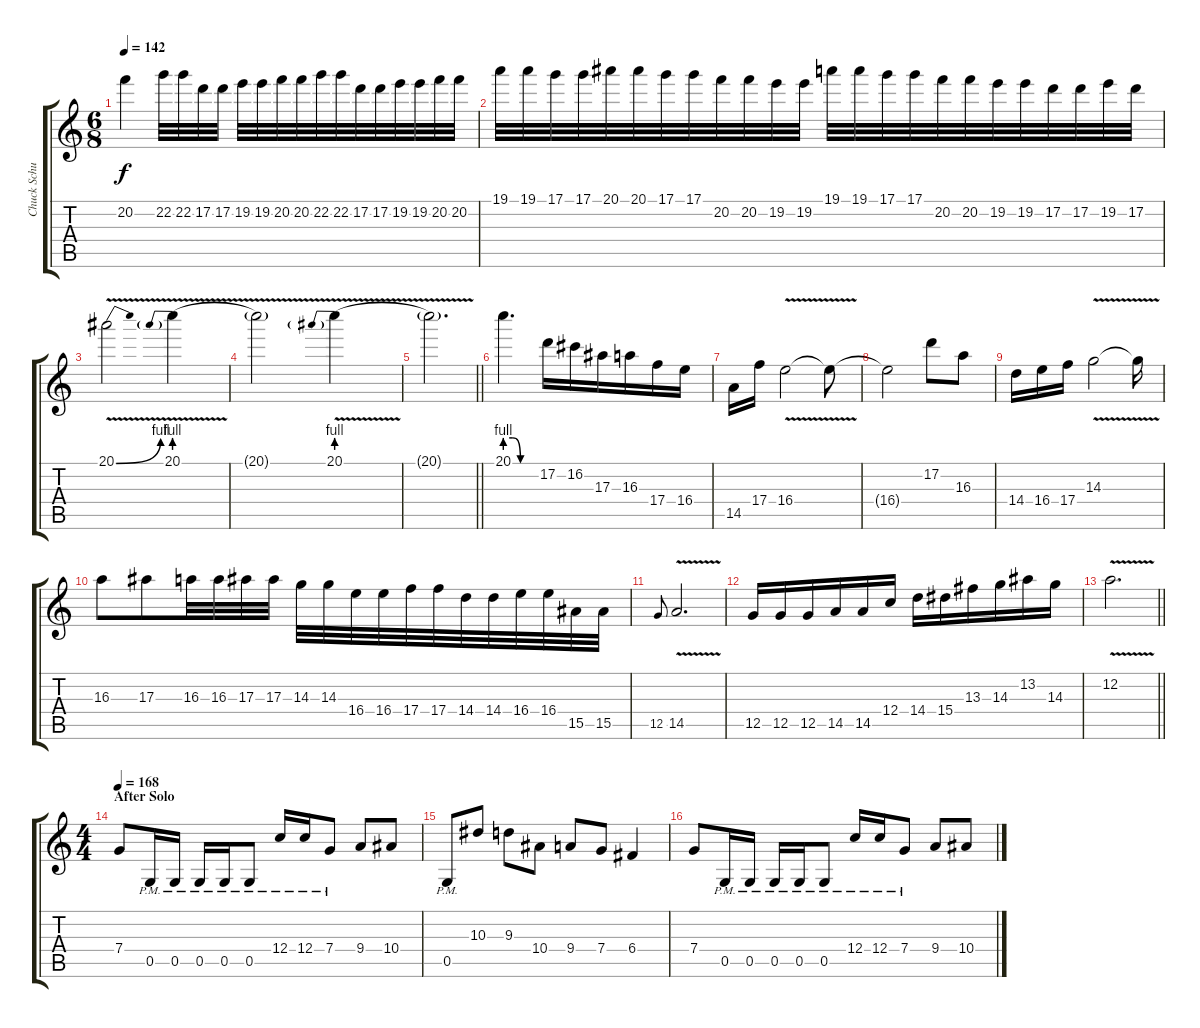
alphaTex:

\track ("Chuck Schuildiner" "Chuck Schu") {instrument distortionguitar}
\staff {score tabs}
\tuning (D4 A3 F3 C3 G2 D2) {hide}
\ts (6 8)
\tempo 142
\clef g2
\ks c
20.2{t}.4{dy f} 22.2.32 22.2.32 17.2.32 17.2.32 19.2.32 19.2.32 20.2.32 20.2.32 22.2.32 22.2.32 17.2.32 17.2.32 19.2.32 19.2.32 20.2.32 20.2.32 |
19.1.32 19.1.32 17.1.32 17.1.32 20.1.32 20.1.32 17.1.32 17.1.32 20.2.32 20.2.32 19.2.32 19.2.32 19.1.32 19.1.32 17.1.32 17.1.32 20.2.32 20.2.32 19.2.32 19.2.32 17.2.32 17.2.32 19.2.32 17.2.32 |
20.1{be (bend 0 0 60 4) v}.2 20.1{be (prebend 0 4 60 4) v}.4 |
20.1{t}.2 20.1{be (prebend 0 4 60 4) v}.4 |
\barLineRight lightlight
20.1{t}.2{d} |
20.1{be (custom 0 4 15 4 30 0 60 0)}.4{d} 17.2.16 16.2.16 17.3.16 16.3.16 17.4.16 16.4.16 |
14.5.16 17.4.16 16.4{v}.2 16.4{t}.8 |
16.4{t}.2 17.2.8 16.3.8 |
14.4.16 16.4.16 17.4.16 14.3{v}.2 14.3{t}.16 |
16.3.8 17.3.8 16.3.32 16.3.32 17.3.32 17.3.32 14.3.32 14.3.32 16.4.32 16.4.32 17.4.32 17.4.32 14.4.32 14.4.32 16.4.32 16.4.32 15.5.32 15.5.32 |
12.5.8{gr onbeat} 14.5{v}.2{d} |
12.5.16 12.5.16 12.5.16 14.5.16 14.5.16 12.4.16 14.4.16 15.4.16 13.3.16 14.3.16 13.2.16 14.3.16 |
\barLineRight lightlight
12.2{v}.2{d} |
\ts (4 4)
\section ("" "After Solo")
\tempo 168
7.4.8 0.5{pm}.16 0.5{pm}.16 0.5{pm}.16 0.5{pm}.16 0.5{pm}.8 12.4{pm}.16 12.4{pm}.16 7.4{pm}.8 9.4.8 10.4.8 |
0.5{pm}.8 10.3.8 9.3.8 10.4.8 9.4.8 7.4.8 6.4.4 |
7.4.8 0.5{pm}.16 0.5{pm}.16 0.5{pm}.16 0.5{pm}.16 0.5{pm}.8 12.4{pm}.16 12.4{pm}.16 7.4{pm}.8 9.4.8 10.4.8
